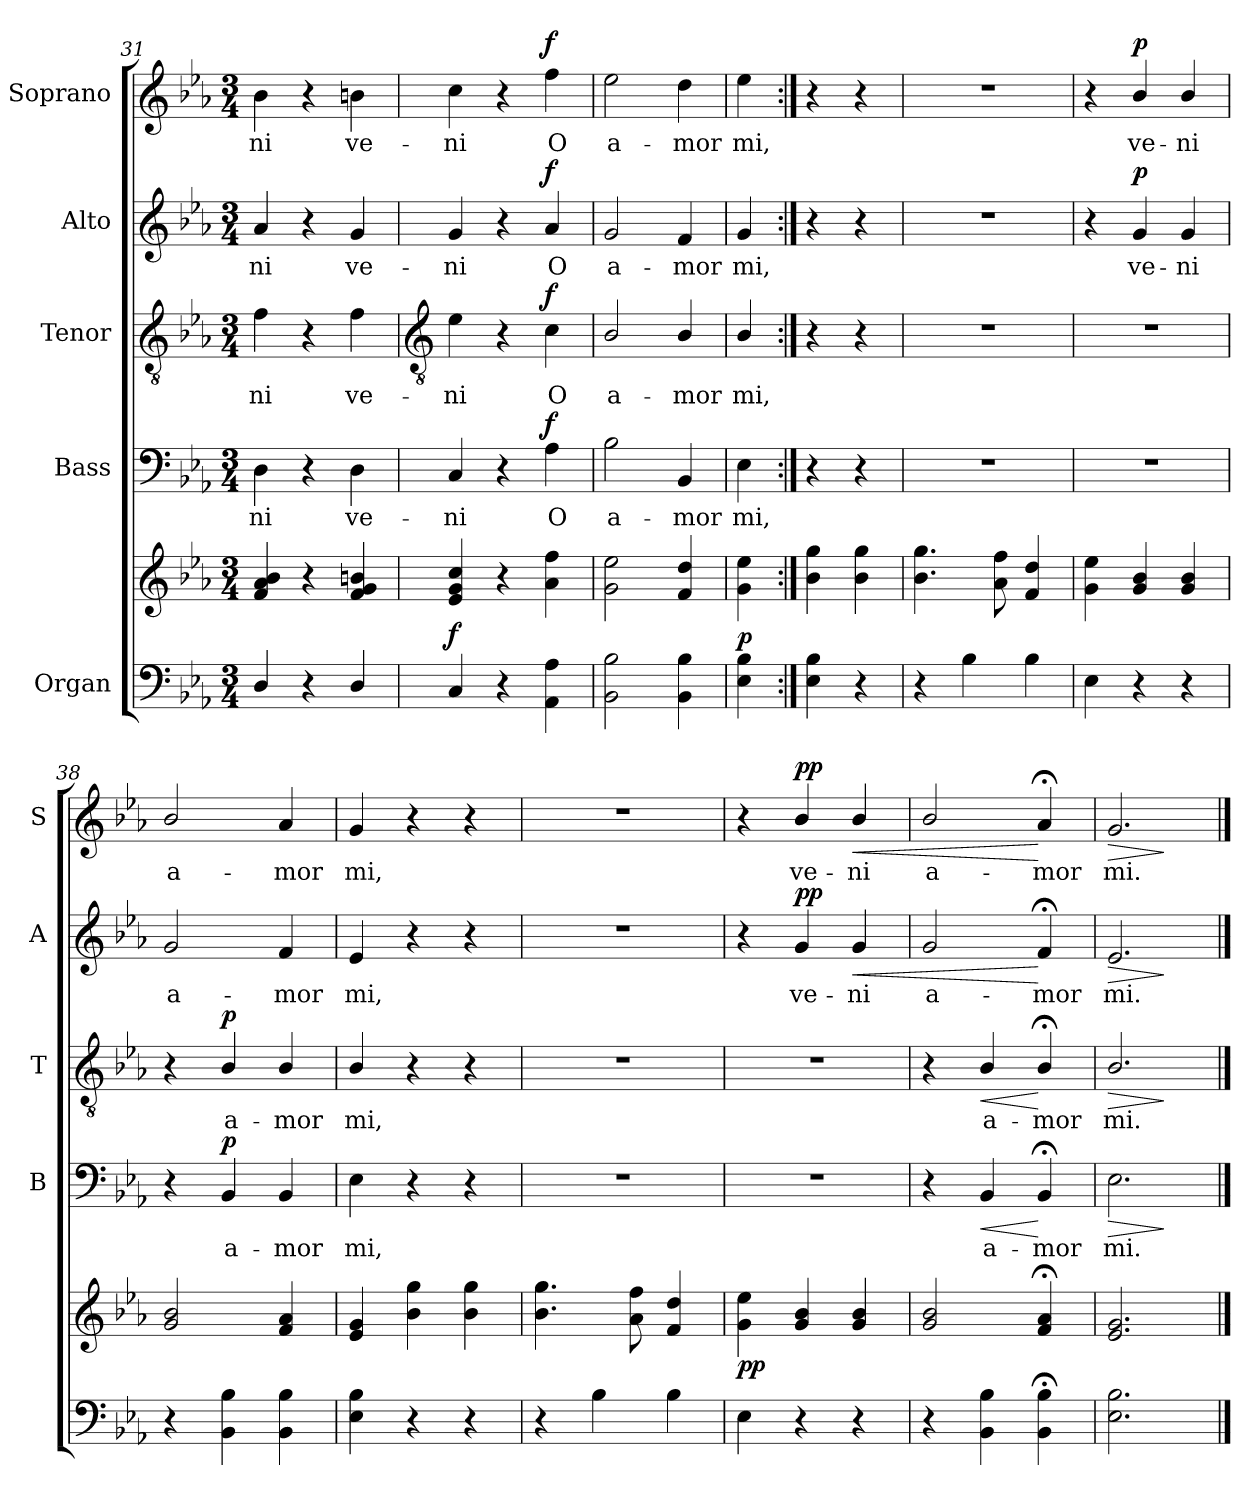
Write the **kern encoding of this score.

**kern	**kern	**dynam	**kern	**text	**dynam	**kern	**text	**dynam	**kern	**text	**dynam	**kern	**text	**dynam
*part5	*part5	*part5	*part4	*part4	*part4	*part3	*part3	*part3	*part2	*part2	*part2	*part1	*part1	*part1
*staff6	*staff5	*staff5/6	*staff4	*staff4	*staff4	*staff3	*staff3	*staff3	*staff2	*staff2	*staff2	*staff1	*staff1	*staff1
*I"Organ	*	*	*I"Bass	*	*	*I"Tenor	*	*	*I"Alto	*	*	*I"Soprano	*	*
*	*	*	*I'B	*	*	*I'T	*	*	*I'A	*	*	*I'S	*	*
*clefF4	*clefG2	*	*clefF4	*	*	*clefGv2	*	*	*clefG2	*	*	*clefG2	*	*
*k[b-e-a-]	*k[b-e-a-]	*	*k[b-e-a-]	*	*	*k[b-e-a-]	*	*	*k[b-e-a-]	*	*	*k[b-e-a-]	*	*
*E-:	*E-:	*	*E-:	*	*	*E-:	*	*	*E-:	*	*	*E-:	*	*
*M3/4	*M3/4	*	*M3/4	*	*	*M3/4	*	*	*M3/4	*	*	*M3/4	*	*
=31	=31	=31	=31	=31	=31	=31	=31	=31	=31	=31	=31	=31	=31	=31
!	!	!	!	!LO:LY:b	!	!	!LO:LY:b	!	!	!LO:LY:b	!	!	!LO:LY:b	!
4D/	4f 4a- 4b-	.	4D	-ni	.	4f	-ni	.	4a-	-ni	.	4b-	-ni	.
4r	4r	.	4r	.	.	4r	.	.	4r	.	.	4r	.	.
!	!	!	!	!LO:LY:b	!	!	!LO:LY:b	!	!	!LO:LY:b	!	!	!LO:LY:b	!
4D/	4f 4g 4bn	.	4D	ve-	.	4f	ve-	.	4g	ve-	.	4bn	ve-	.
!!LO:LB:g=z
=32	=32	=32	=32	=32	=32	=32	=32	=32	=32	=32	=32	=32	=32	=32
*	*	*	*	*	*	*clefGv2	*	*	*	*	*	*	*	*
!	!	!LO:DY:a=2	!	!LO:LY:b	!	!	!LO:LY:b	!	!	!LO:LY:b	!	!	!LO:LY:b	!
4C	4e- 4g 4cc	f	4C	-ni	.	4e-	-ni	.	4g	-ni	.	4cc	-ni	.
4r	4r	.	4r	.	.	4r	.	.	4r	.	.	4r	.	.
!	!	!	!	!LO:LY:b	!LO:DY:b	!	!LO:LY:b	!LO:DY:b	!	!LO:LY:b	!LO:DY:b	!	!LO:LY:b	!LO:DY:b
4AA- 4A-	4a- 4ff	.	4A-	O	f	4c	O	f	4a-	O	f	4ff	O	f
=33	=33	=33	=33	=33	=33	=33	=33	=33	=33	=33	=33	=33	=33	=33
!	!	!	!	!LO:LY:b	!	!	!LO:LY:b	!	!	!LO:LY:b	!	!	!LO:LY:b	!
2BB- 2B-	2g 2ee-	.	2B-	a-	.	2B-/	a-	.	2g	a-	.	2ee-	a-	.
!	!	!	!	!LO:LY:b	!	!	!LO:LY:b	!	!	!LO:LY:b	!	!	!LO:LY:b	!
4BB- 4B-	4f 4dd	.	4BB-	-mor	.	4B-/	-mor	.	4f	-mor	.	4dd	-mor	.
=34	=34	=34	=34	=34	=34	=34	=34	=34	=34	=34	=34	=34	=34	=34
!	!	!LO:DY:a=2	!	!LO:LY:b	!	!	!LO:LY:b	!	!	!LO:LY:b	!	!	!LO:LY:b	!
4E- 4B-	4g 4ee-	p	4E-	mi,	.	4B-/	mi,	.	4g	mi,	.	4ee-	mi,	.
=35:|!	=35:|!	=35:|!	=35:|!	=35:|!	=35:|!	=35:|!	=35:|!	=35:|!	=35:|!	=35:|!	=35:|!	=35:|!	=35:|!	=35:|!
4E- 4B-	4b- 4gg	.	4r	.	.	4r	.	.	4r	.	.	4r	.	.
4r	4b- 4gg	.	4r	.	.	4r	.	.	4r	.	.	4r	.	.
=36	=36	=36	=36	=36	=36	=36	=36	=36	=36	=36	=36	=36	=36	=36
!	!	!	!LO:N:vis=1	!	!	!LO:N:vis=1	!	!	!LO:N:vis=1	!	!	!LO:N:vis=1	!	!
4r	4.b- 4.gg	.	2.r	.	.	2.r	.	.	2.r	.	.	2.r	.	.
4B-	.	.	.	.	.	.	.	.	.	.	.	.	.	.
.	8a- 8ff	.	.	.	.	.	.	.	.	.	.	.	.	.
4B-	4f 4dd	.	.	.	.	.	.	.	.	.	.	.	.	.
=37	=37	=37	=37	=37	=37	=37	=37	=37	=37	=37	=37	=37	=37	=37
!	!	!	!LO:N:vis=1	!	!	!LO:N:vis=1	!	!	!	!	!	!	!	!
4E-	4g 4ee-	.	2.r	.	.	2.r	.	.	4r	.	.	4r	.	.
!	!	!	!	!	!	!	!	!	!	!LO:LY:b	!LO:DY:b	!	!LO:LY:b	!LO:DY:b
4r	4g 4b-	.	.	.	.	.	.	.	4g	ve-	p	4b-/	ve-	p
!	!	!	!	!	!	!	!	!	!	!LO:LY:b	!	!	!LO:LY:b	!
4r	4g 4b-	.	.	.	.	.	.	.	4g	-ni	.	4b-/	-ni	.
=38	=38	=38	=38	=38	=38	=38	=38	=38	=38	=38	=38	=38	=38	=38
!	!	!	!	!	!	!	!	!	!	!LO:LY:b	!	!	!LO:LY:b	!
4r	2g 2b-	.	4r	.	.	4r	.	.	2g	a-	.	2b-/	a-	.
!	!	!	!	!LO:LY:b	!LO:DY:b	!	!LO:LY:b	!LO:DY:b	!	!	!	!	!	!
4BB- 4B-	.	.	4BB-	a-	p	4B-/	a-	p	.	.	.	.	.	.
!	!	!	!	!LO:LY:b	!	!	!LO:LY:b	!	!	!LO:LY:b	!	!	!LO:LY:b	!
4BB- 4B-	4f 4a-	.	4BB-	-mor	.	4B-/	-mor	.	4f	-mor	.	4a-	-mor	.
=39	=39	=39	=39	=39	=39	=39	=39	=39	=39	=39	=39	=39	=39	=39
!	!	!	!	!LO:LY:b	!	!	!LO:LY:b	!	!	!LO:LY:b	!	!	!LO:LY:b	!
4E- 4B-	4e- 4g	.	4E-	mi,	.	4B-/	mi,	.	4e-	mi,	.	4g	mi,	.
4r	4b- 4gg	.	4r	.	.	4r	.	.	4r	.	.	4r	.	.
4r	4b- 4gg	.	4r	.	.	4r	.	.	4r	.	.	4r	.	.
=40	=40	=40	=40	=40	=40	=40	=40	=40	=40	=40	=40	=40	=40	=40
!	!	!	!LO:N:vis=1	!	!	!LO:N:vis=1	!	!	!LO:N:vis=1	!	!	!LO:N:vis=1	!	!
4r	4.b- 4.gg	.	2.r	.	.	2.r	.	.	2.r	.	.	2.r	.	.
4B-	.	.	.	.	.	.	.	.	.	.	.	.	.	.
.	8a- 8ff	.	.	.	.	.	.	.	.	.	.	.	.	.
4B-	4f 4dd	.	.	.	.	.	.	.	.	.	.	.	.	.
=41	=41	=41	=41	=41	=41	=41	=41	=41	=41	=41	=41	=41	=41	=41
!	!	!LO:DY:b	!LO:N:vis=1	!	!	!LO:N:vis=1	!	!	!	!	!	!	!	!
4E-	4g 4ee-	pp	2.r	.	.	2.r	.	.	4r	.	.	4r	.	.
!	!	!	!	!	!	!	!	!	!	!LO:LY:b	!LO:DY:b	!	!LO:LY:b	!LO:DY:b
4r	4g 4b-	.	.	.	.	.	.	.	4g	ve-	pp	4b-/	ve-	pp
!	!	!	!	!	!	!	!	!	!	!LO:LY:b	!LO:HP:b	!	!LO:LY:b	!LO:HP:b
4r	4g 4b-	.	.	.	.	.	.	.	4g	-ni	<	4b-/	-ni	<
=42	=42	=42	=42	=42	=42	=42	=42	=42	=42	=42	=42	=42	=42	=42
!	!	!	!	!	!	!	!	!	!	!LO:LY:b	!	!	!LO:LY:b	!
4r	2g 2b-	.	4r	.	.	4r	.	.	2g	a-	.	2b-/	a-	.
!	!	!	!	!LO:LY:b	!LO:HP:b	!	!LO:LY:b	!LO:HP:b	!	!	!	!	!	!
4BB- 4B-	.	.	4BB-	a-	<	4B-/	a-	<	.	.	.	.	.	.
!	!	!	!	!LO:LY:b	!	!	!LO:LY:b	!	!	!LO:LY:b	!	!	!LO:LY:b	!
4BB-; 4B-;	4f;< 4a-;<	.	4BB-;<	-mor	[	4B-;</	-mor	[	4f;<	-mor	[	4a-;<	-mor	[
=43	=43	=43	=43	=43	=43	=43	=43	=43	=43	=43	=43	=43	=43	=43
!	!	!	!	!LO:LY:b	!LO:HP:b	!	!LO:LY:b	!LO:HP:b	!	!LO:LY:b	!LO:HP:b	!	!LO:LY:b	!LO:HP:b
2.E- 2.B-	2.e- 2.g	.	2.E-	mi.	>	2.B-/	mi.	>	2.e-	mi.	>	2.g	mi.	>
.	.	.	.	.	]	.	.	]	.	.	]	.	.	]
==	==	==	==	==	==	==	==	==	==	==	==	==	==	==
*-	*-	*-	*-	*-	*-	*-	*-	*-	*-	*-	*-	*-	*-	*-
